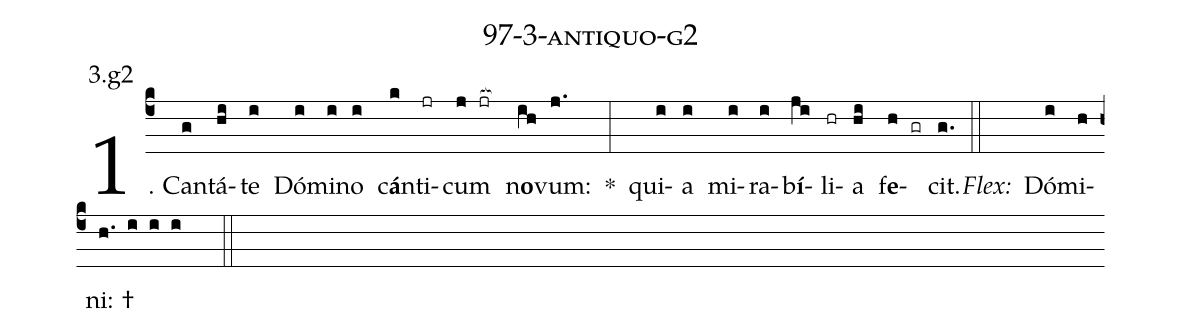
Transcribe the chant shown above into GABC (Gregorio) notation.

name: 97-3-antiquo-g2;
annotation: 3.g2;
%%
(c4)1. Can(g)tá(hi)te(i) Dó(i)mi(i)no(i) c<b>á</b>n(k)ti(jr)cum(j jr[ocb:1{]) n<b>o</b>(ih[ocb:0}])vum:(j.) *(:) qui(i)a(i) mi(i)ra(i)b<b>í</b>(ji)li(hr)a(hi) f<b>e</b>(h gr)cit.(g.) (::)
<i>Flex:</i>()  Dó(i)mi(h)ni: †(h. i i i  ::)
